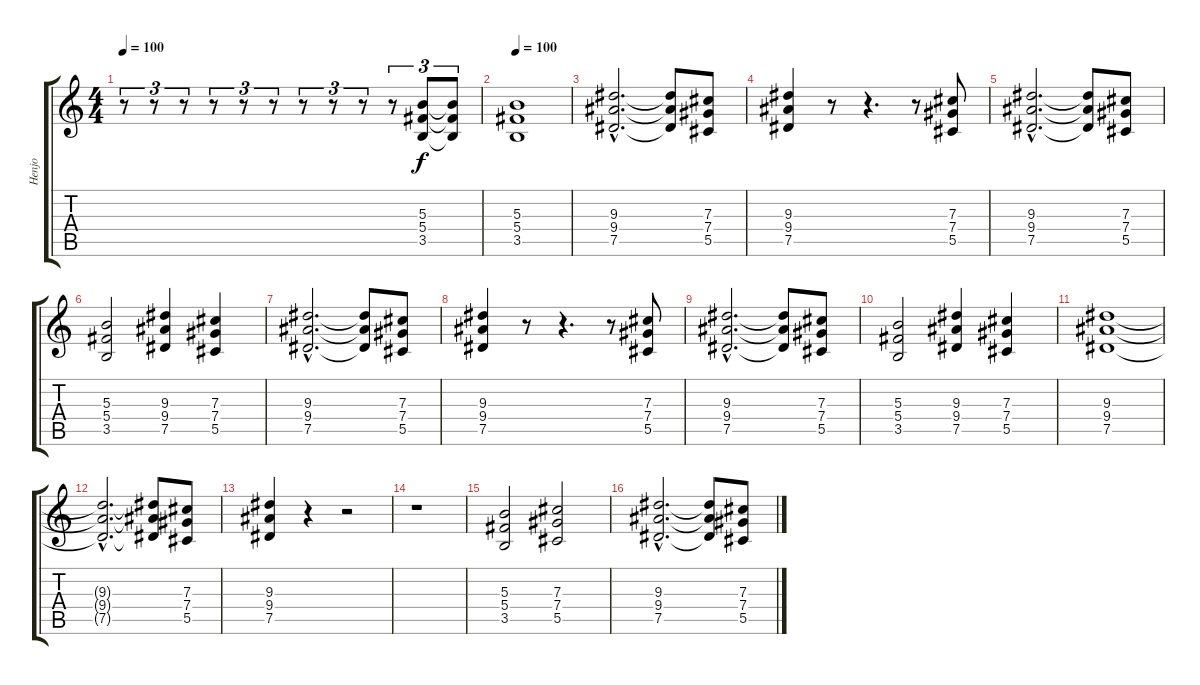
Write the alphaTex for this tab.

\track ("Henjo" "Henjo") {instrument distortionguitar}
\staff {score tabs}
\tuning (Eb4 Bb3 Gb3 Db3 Ab2 Eb2) {hide}
\ts (4 4)
\tempo 100
\tempo 130
\tempo 100
\clef g2
\ks c
r.8{tu (3 2) dy f instrument distortionguitar} r.8{tu (3 2)} r.8{tu (3 2)} r.8{tu (3 2)} r.8{tu (3 2)} r.8{tu (3 2)} r.8{tu (3 2)} r.8{tu (3 2)} r.8{tu (3 2)} r.8{tu (3 2)} (5.3 5.4 3.5).8{tu (3 2)} (5.3{t} 5.4{t} 3.5{t}).8{tu (3 2)} |
\tempo 100
(5.3 5.4 3.5).1 |
(9.3{hac} 9.4 7.5{hac}).2{d} (9.3{t} 9.4{t} 7.5{t}).8 (7.3 7.4 5.5).8 |
(9.3 9.4 7.5).4 r.8 r.4{d} r.8 (7.3 7.4 5.5).8 |
(9.3{hac} 9.4{hac} 7.5{hac}).2{d} (9.3{t} 9.4{t} 7.5{t}).8 (7.3 7.4 5.5).8 |
(5.3 5.4 3.5).2 (9.3 9.4 7.5).4 (7.3 7.4 5.5).4 |
(9.3{hac} 9.4 7.5{hac}).2{d} (9.3{t} 9.4{t} 7.5{t}).8 (7.3 7.4 5.5).8 |
(9.3 9.4 7.5).4 r.8 r.4{d} r.8 (7.3 7.4 5.5).8 |
(9.3{hac} 9.4{hac} 7.5{hac}).2{d} (9.3{t} 9.4{t} 7.5{t}).8 (7.3 7.4 5.5).8 |
(5.3 5.4 3.5).2 (9.3 9.4 7.5).4 (7.3 7.4 5.5).4 |
(9.3 9.4 7.5).1 |
(9.3{hac t} 9.4{hac t} 7.5{hac t}).2{d} (9.3{t} 9.4{t} 7.5{t}).8 (7.3 7.4 5.5).8 |
(9.3 9.4 7.5).4 r.4 r.2 |
r.1 |
(5.3 5.4 3.5).2 (7.3 7.4 5.5).2 |
(9.3{hac} 9.4{hac} 7.5{hac}).2{d} (9.3{t} 9.4{t} 7.5{t}).8 (7.3 7.4 5.5).8
